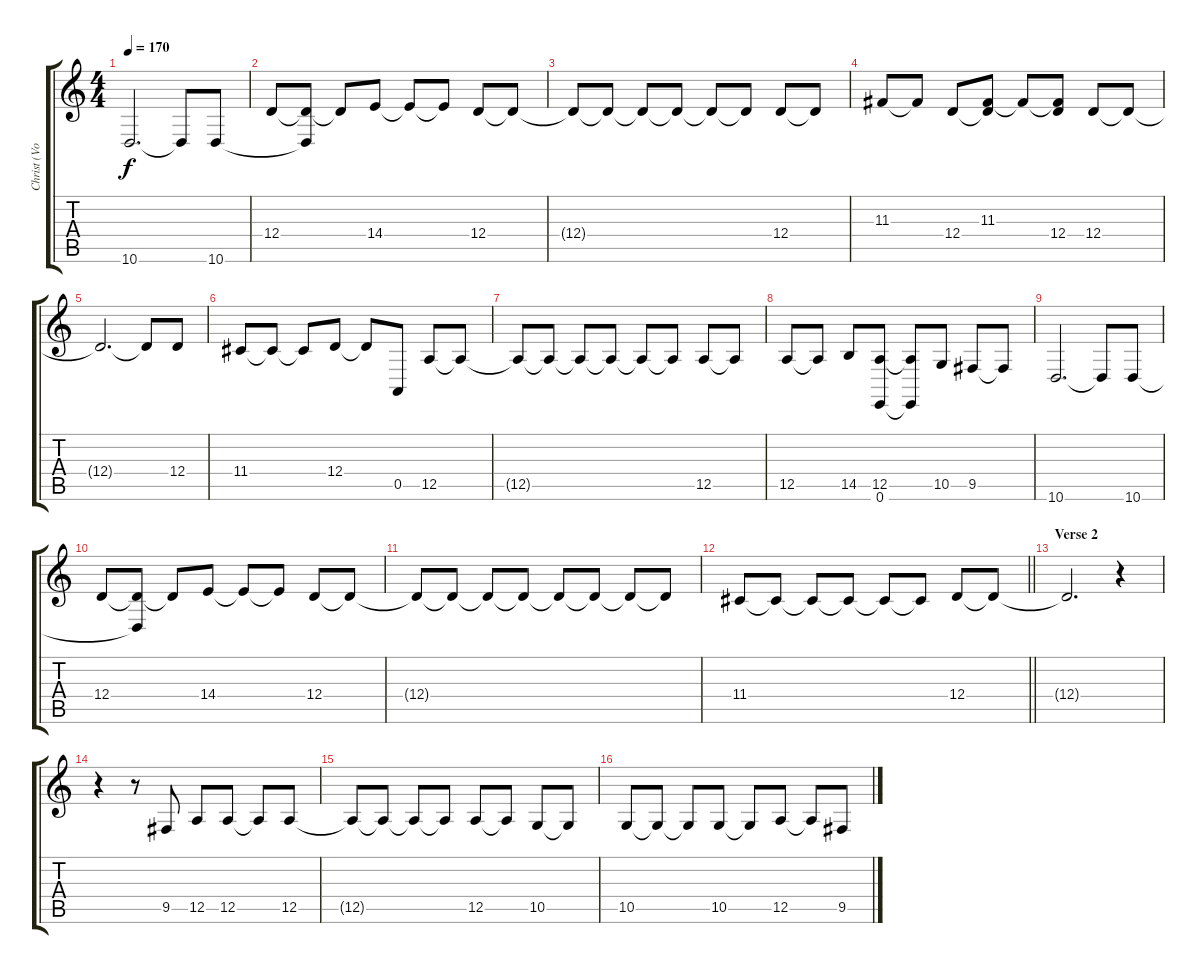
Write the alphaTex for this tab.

\track ("Christ (Voice)" "Christ (Vo") {instrument flute}
\staff {score tabs}
\tuning (E4 B3 G3 D3 A2 E2) {hide}
\ts (4 4)
\tempo 170
\clef g2
\ks c
10.6.2{d dy f} 10.6{t}.8 10.6.8 |
12.4.8 (12.4{t} 10.6{t}).8 12.4{t}.8 14.4.8 14.4{t}.8 14.4{t}.8 12.4.8 12.4{t}.8 |
12.4{t}.8 12.4{t}.8 12.4{t}.8 12.4{t}.8 12.4{t}.8 12.4{t}.8 12.4.8 12.4{t}.8 |
11.3.8 11.3{t}.8 12.4.8 (11.3 12.4{t}).8 11.3{t}.8 (11.3{t} 12.4).8 12.4.8 12.4{t}.8 |
12.4{t}.2{d} 12.4{t}.8 12.4.8 |
11.4.8 11.4{t}.8 11.4{t}.8 12.4.8 12.4{t}.8 0.5.8 12.5.8 12.5{t}.8 |
12.5{t}.8 12.5{t}.8 12.5{t}.8 12.5{t}.8 12.5{t}.8 12.5{t}.8 12.5.8 12.5{t}.8 |
12.5.8 12.5{t}.8 14.5.8 (12.5 0.6).8 (12.5{t} 0.6{t}).8 10.5.8 9.5.8 9.5{t}.8 |
10.6.2{d} 10.6{t}.8 10.6.8 |
12.4.8 (12.4{t} 10.6{t}).8 12.4{t}.8 14.4.8 14.4{t}.8 14.4{t}.8 12.4.8 12.4{t}.8 |
12.4{t}.8 12.4{t}.8 12.4{t}.8 12.4{t}.8 12.4{t}.8 12.4{t}.8 12.4{t}.8 12.4{t}.8 |
\barLineRight lightlight
11.4.8 11.4{t}.8 11.4{t}.8 11.4{t}.8 11.4{t}.8 11.4{t}.8 12.4.8 12.4{t}.8 |
\section ("" "Verse 2")
12.4{t}.2{d} r.4 |
r.4 r.8 9.5.8 12.5.8 12.5.8 12.5{t}.8 12.5.8 |
12.5{t}.8 12.5{t}.8 12.5{t}.8 12.5{t}.8 12.5.8 12.5{t}.8 10.5.8 10.5{t}.8 |
10.5.8 10.5{t}.8 10.5{t}.8 10.5.8 10.5{t}.8 12.5.8 12.5{t}.8 9.5.8
